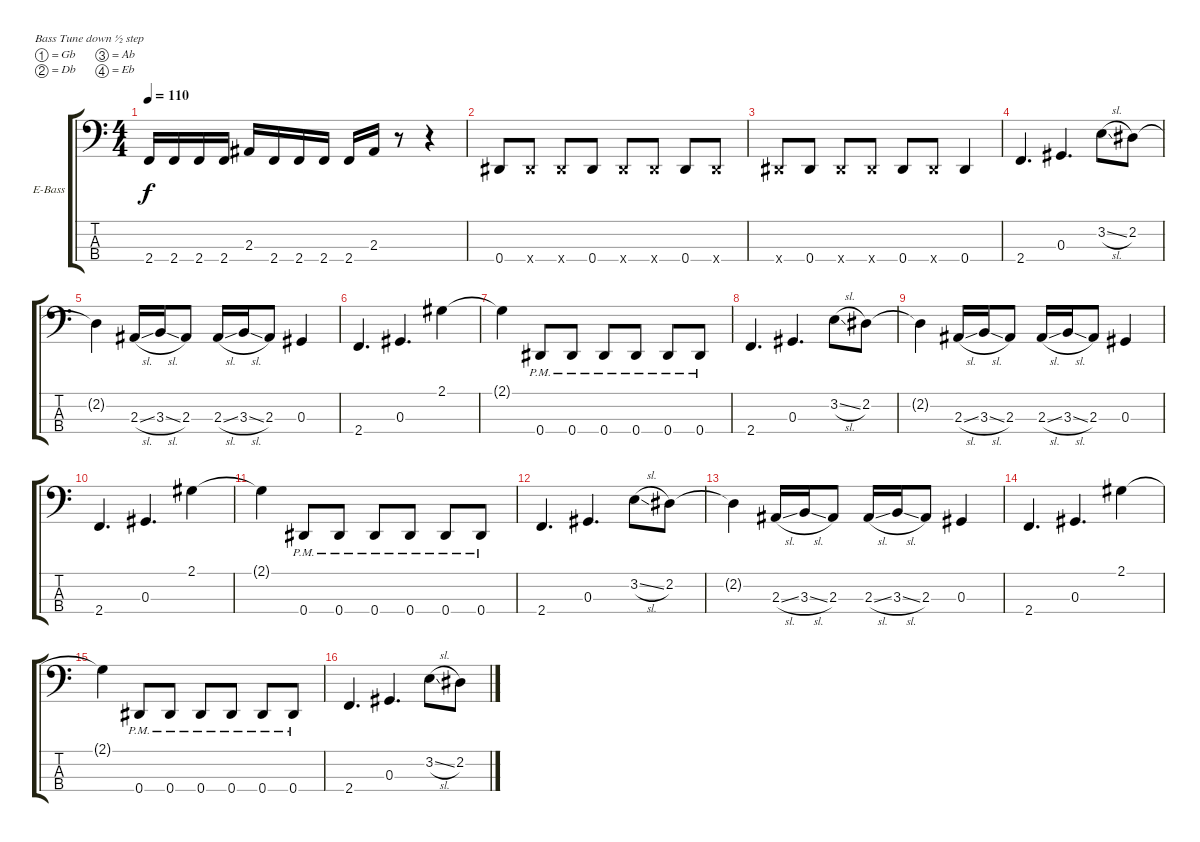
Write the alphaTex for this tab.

\bracketExtendMode groupsimilarinstruments
\firstSystemTrackNameOrientation horizontal
\otherSystemsTrackNameOrientation horizontal
\track ("Mike Inez" "E-Bass") {instrument electricbasspick}
\staff {score tabs}
\tuning (Gb2 Db2 Ab1 Eb1)
\ts (4 4)
\tempo 110
\clef f4
\ks c
2.4.16{dy f} 2.4.16 2.4.16 2.4.16 2.3.16 2.4.16 2.4.16 2.4.16 2.4.16 2.3.16 r.8 r.4 |
0.4.8 0.4{x}.8 0.4{x}.8 0.4.8 0.4{x}.8 0.4{x}.8 0.4.8 0.4{x}.8 |
0.4{x}.8 0.4.8 0.4{x}.8 0.4{x}.8 0.4.8 0.4{x}.8 0.4.4 |
2.4.4{d} 0.3.4{d} 3.2{sl}.8 2.2.8 |
2.2{t}.4 2.3{sl}.16 3.3{sl}.16 2.3.8 2.3{sl}.16 3.3{sl}.16 2.3.8 0.3.4 |
2.4.4{d} 0.3.4{d} 2.1.4 |
2.1{t}.4 0.4{pm}.8 0.4{pm}.8 0.4{pm}.8 0.4{pm}.8 0.4{pm}.8 0.4{pm}.8 |
2.4.4{d} 0.3.4{d} 3.2{sl}.8 2.2.8 |
2.2{t}.4 2.3{sl}.16 3.3{sl}.16 2.3.8 2.3{sl}.16 3.3{sl}.16 2.3.8 0.3.4 |
2.4.4{d} 0.3.4{d} 2.1.4 |
2.1{t}.4 0.4{pm}.8 0.4{pm}.8 0.4{pm}.8 0.4{pm}.8 0.4{pm}.8 0.4{pm}.8 |
2.4.4{d} 0.3.4{d} 3.2{sl}.8 2.2.8 |
2.2{t}.4 2.3{sl}.16 3.3{sl}.16 2.3.8 2.3{sl}.16 3.3{sl}.16 2.3.8 0.3.4 |
2.4.4{d} 0.3.4{d} 2.1.4 |
2.1{t}.4 0.4{pm}.8 0.4{pm}.8 0.4{pm}.8 0.4{pm}.8 0.4{pm}.8 0.4{pm}.8 |
2.4.4{d} 0.3.4{d} 3.2{sl}.8 2.2.8
